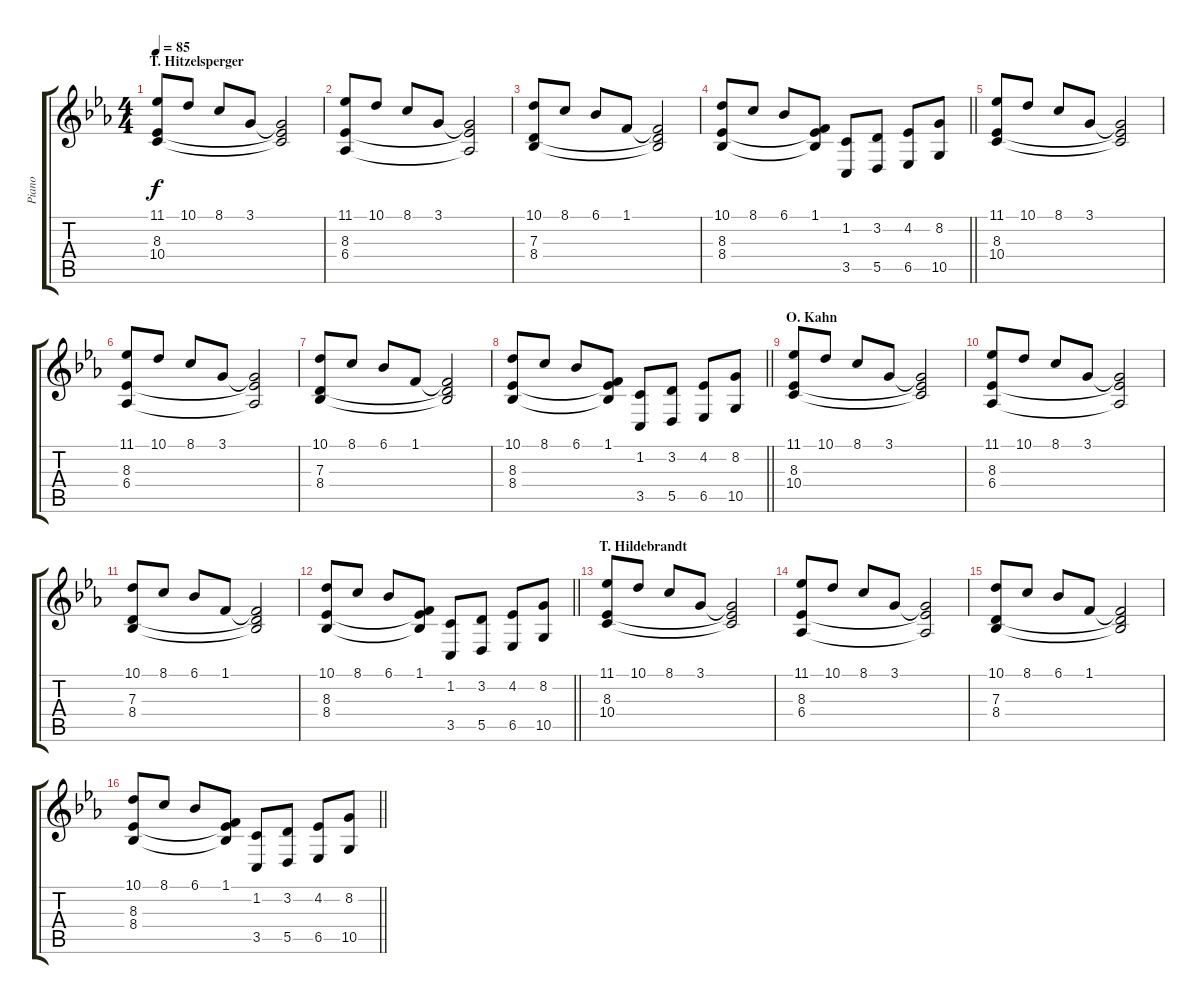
\track ("Piano" "Piano") {instrument acousticgrandpiano}
\staff {score tabs}
\tuning (E4 B3 G3 D3 A2 E2) {hide}
\ts (4 4)
\section ("" "T. Hitzelsperger")
\tempo 85
\clef g2
\ks cminor
(11.1 8.3 10.4).8{dy f} 10.1.8 8.1.8 3.1.8 (3.1{t} 8.3{t} 10.4{t}).2 |
(11.1 8.3 6.4).8 10.1.8 8.1.8 3.1.8 (3.1{t} 8.3{t} 6.4{t}).2 |
(10.1 7.3 8.4).8 8.1.8 6.1.8 1.1.8 (1.1{t} 7.3{t} 8.4{t}).2 |
\barLineRight lightlight
(10.1 8.3 8.4).8 8.1.8 6.1.8 (1.1 8.3{t} 8.4{t}).8 (1.2 3.5).8 (3.2 5.5).8 (4.2 6.5).8 (8.2 10.5).8 |
(11.1 8.3 10.4).8 10.1.8 8.1.8 3.1.8 (3.1{t} 8.3{t} 10.4{t}).2 |
(11.1 8.3 6.4).8 10.1.8 8.1.8 3.1.8 (3.1{t} 8.3{t} 6.4{t}).2 |
(10.1 7.3 8.4).8 8.1.8 6.1.8 1.1.8 (1.1{t} 7.3{t} 8.4{t}).2 |
\barLineRight lightlight
(10.1 8.3 8.4).8 8.1.8 6.1.8 (1.1 8.3{t} 8.4{t}).8 (1.2 3.5).8 (3.2 5.5).8 (4.2 6.5).8 (8.2 10.5).8 |
\section ("" "O. Kahn")
(11.1 8.3 10.4).8 10.1.8 8.1.8 3.1.8 (3.1{t} 8.3{t} 10.4{t}).2 |
(11.1 8.3 6.4).8 10.1.8 8.1.8 3.1.8 (3.1{t} 8.3{t} 6.4{t}).2 |
(10.1 7.3 8.4).8 8.1.8 6.1.8 1.1.8 (1.1{t} 7.3{t} 8.4{t}).2 |
\barLineRight lightlight
(10.1 8.3 8.4).8 8.1.8 6.1.8 (1.1 8.3{t} 8.4{t}).8 (1.2 3.5).8 (3.2 5.5).8 (4.2 6.5).8 (8.2 10.5).8 |
\section ("" "T. Hildebrandt")
(11.1 8.3 10.4).8 10.1.8 8.1.8 3.1.8 (3.1{t} 8.3{t} 10.4{t}).2 |
(11.1 8.3 6.4).8 10.1.8 8.1.8 3.1.8 (3.1{t} 8.3{t} 6.4{t}).2 |
(10.1 7.3 8.4).8 8.1.8 6.1.8 1.1.8 (1.1{t} 7.3{t} 8.4{t}).2 |
\barLineRight lightlight
(10.1 8.3 8.4).8 8.1.8 6.1.8 (1.1 8.3{t} 8.4{t}).8 (1.2 3.5).8 (3.2 5.5).8 (4.2 6.5).8 (8.2 10.5).8
